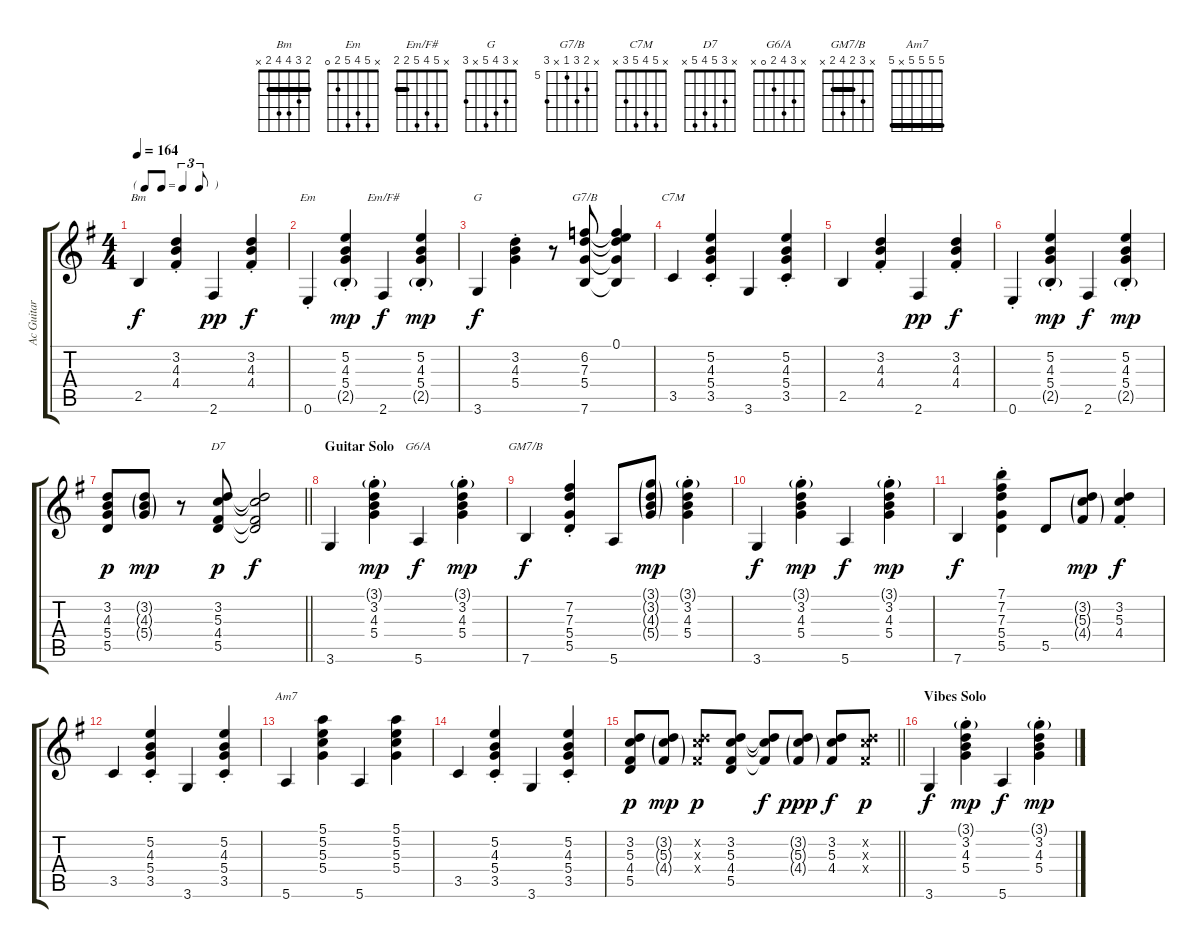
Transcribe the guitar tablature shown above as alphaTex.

\track ("Ac Guitar" "Ac Guitar") {instrument acousticguitarsteel}
\staff {score tabs}
\tuning (E4 B3 G3 D3 A2 E2) {hide}
\chord ("Bm" 2 3 4 4 2 x) {barre 2}
\chord ("Em" x 5 4 5 2 0)
\chord ("Em/F#" x 5 4 5 2 2) {barre 2}
\chord ("G" x 3 4 5 x 3)
\chord ("G7/B" x 6 7 5 x 7) {firstfret 5}
\chord ("C7M" x 5 4 5 3 x)
\chord ("D7" x 3 5 4 5 x)
\chord ("G6/A" x 3 4 2 0 x)
\chord ("GM7/B" x 3 2 4 2 x) {barre 2}
\chord ("Am7" 5 5 5 5 x 5) {barre 5}
\ts (4 4)
\tf triplet8th
\tempo 164
\clef g2
\ks g
2.5.4{ch "Bm" dy f} (3.2{st} 4.3{st} 4.4{st}).4 2.6.4{dy pp} (3.2{st} 4.3{st} 4.4{st}).4{dy f} |
0.6{st}.4{ch "Em"} (5.2{st} 4.3{st} 5.4{st} 2.5{g st}).4{dy mp} 2.6.4{ch "Em/F#" dy f} (5.2{st} 4.3{st} 5.4{st} 2.5{g st}).4{dy mp} |
3.6.4{ch "G" dy f} (3.2{st} 4.3{st} 5.4{st}).4 r.8 (6.2 7.3 5.4 7.6).8{ch "G7/B"} (0.1 6.2{t} 7.3{t} 5.4{t} 7.6{t}).4 |
3.5.4{ch "C7M"} (5.2{st} 4.3{st} 5.4{st} 3.5{st}).4 3.6.4 (5.2{st} 4.3{st} 5.4{st} 3.5{st}).4 |
2.5.4 (3.2{st} 4.3{st} 4.4{st}).4 2.6.4{dy pp} (3.2{st} 4.3{st} 4.4{st}).4{dy f} |
0.6{st}.4 (5.2{st} 4.3{st} 5.4{st} 2.5{g st}).4{dy mp} 2.6.4{dy f} (5.2{st} 4.3{st} 5.4{st} 2.5{g st}).4{dy mp} |
\barLineRight lightlight
(3.2 4.3 5.4 5.5).8{dy p} (3.2{g} 4.3{g} 5.4{g}).8{dy mp} r.8 (3.2 5.3 4.4 5.5).8{ch "D7" dy p} (3.2{t} 5.3{t} 4.4{t} 5.5{t}).2{dy f} |
\section ("" "Guitar Solo")
3.6.4 (3.1{g} 3.2{st} 4.3{st} 5.4{st}).4{dy mp} 5.6.4{ch "G6/A" dy f} (3.1{g} 3.2{st} 4.3{st} 5.4{st}).4{dy mp} |
7.6.4{ch "GM7/B" dy f} (7.2{st} 7.3{st} 5.4{st} 5.5).4 5.6.8 (3.1{g} 3.2{g} 4.3{g} 5.4{g}).8{dy mp} (3.1{g} 3.2{st} 4.3{st} 5.4{st}).4 |
3.6.4{dy f} (3.1{g} 3.2{st} 4.3{st} 5.4{st}).4{dy mp} 5.6.4{dy f} (3.1{g} 3.2{st} 4.3{st} 5.4{st}).4{dy mp} |
7.6.4{dy f} (7.1 7.2{st} 7.3{st} 5.4{st} 5.5).4 5.5.8 (3.2{g} 5.3{g} 4.4{g}).8{dy mp} (3.2{st} 5.3{st} 4.4{st}).4{dy f} |
3.5.4 (5.2{st} 4.3{st} 5.4{st} 3.5{st}).4 3.6.4 (5.2{st} 4.3{st} 5.4{st} 3.5{st}).4 |
5.6.4{ch "Am7"} (5.1 5.2 5.3 5.4).4 5.6.4 (5.1 5.2 5.3 5.4).4 |
3.5.4 (5.2{st} 4.3{st} 5.4{st} 3.5{st}).4 3.6.4 (5.2{st} 4.3{st} 5.4{st} 3.5{st}).4 |
\barLineRight lightlight
(3.2 5.3 4.4 5.5).8{dy p} (3.2{g} 5.3{g} 4.4{g}).8{dy mp} (3.2{x} 5.3{x} 4.4{x}).8{dy p} (3.2 5.3 4.4 5.5).8 (3.2{t} 5.3{t} 4.4{t}).8{dy f} (3.2{g} 5.3{g} 4.4{g}).8{dy ppp} (3.2 5.3 4.4).8{dy f} (3.2{x} 5.3{x} 4.4{x}).8{dy p} |
\section ("" "Vibes Solo")
3.6.4{dy f} (3.1{g} 3.2{st} 4.3{st} 5.4{st}).4{dy mp} 5.6.4{dy f} (3.1{g} 3.2{st} 4.3{st} 5.4{st}).4{dy mp}
